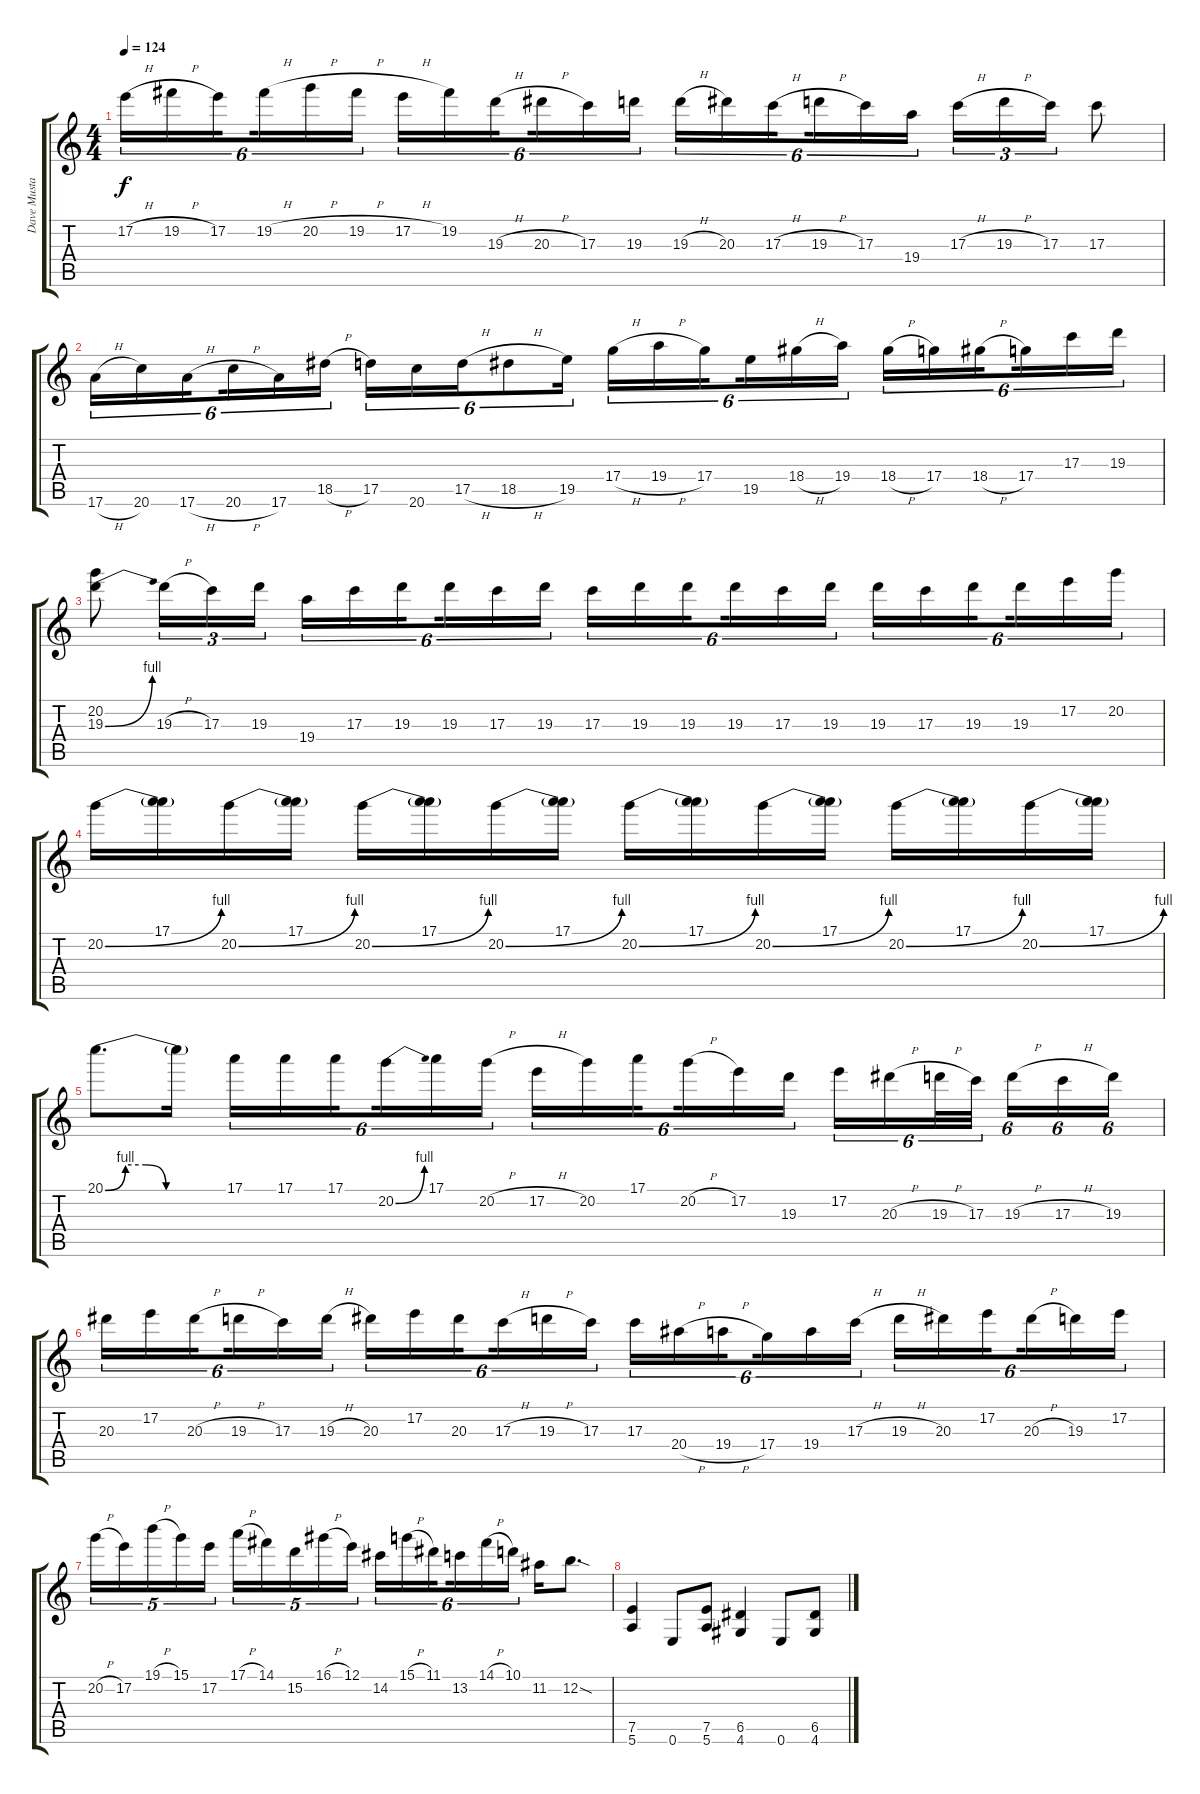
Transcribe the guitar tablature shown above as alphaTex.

\track ("Dave Mustaine" "Dave Musta") {instrument distortionguitar}
\staff {score tabs}
\tuning (E4 B3 G3 D3 A2 E2) {hide}
\ts (4 4)
\tempo 124
\clef g2
\ks c
17.2{h}.16{tu (6 4) dy f} 19.2{h}.16{tu (6 4)} 17.2.16{tu (6 4) beam splitsecondary} 19.2{h}.16{tu (6 4)} 20.2{h}.16{tu (6 4)} 19.2{h}.16{tu (6 4)} 17.2{h}.16{tu (6 4)} 19.2.16{tu (6 4)} 19.3{h}.16{tu (6 4) beam splitsecondary} 20.3{h}.16{tu (6 4)} 17.3.16{tu (6 4)} 19.3.16{tu (6 4)} 19.3{h}.16{tu (6 4)} 20.3.16{tu (6 4)} 17.3{h}.16{tu (6 4) beam splitsecondary} 19.3{h}.16{tu (6 4)} 17.3.16{tu (6 4)} 19.4.16{tu (6 4)} 17.3{h}.16{tu (3 2)} 19.3{h}.16{tu (3 2)} 17.3.16{tu (3 2)} 17.3.8 |
17.6{h}.16{tu (6 4)} 20.6.16{tu (6 4)} 17.6{h}.16{tu (6 4) beam splitsecondary} 20.6{h}.16{tu (6 4)} 17.6.16{tu (6 4)} 18.5{h}.16{tu (6 4)} 17.5.16{tu (6 4)} 20.6.16{tu (6 4)} 17.5{h}.16{tu (6 4)} 18.5{h}.8{tu (6 4)} 19.5.16{tu (6 4)} 17.4{h}.16{tu (6 4)} 19.4{h}.16{tu (6 4)} 17.4.16{tu (6 4) beam splitsecondary} 19.5.16{tu (6 4)} 18.4{h}.16{tu (6 4)} 19.4.16{tu (6 4)} 18.4{h}.16{tu (6 4)} 17.4.16{tu (6 4)} 18.4{h}.16{tu (6 4) beam splitsecondary} 17.4.16{tu (6 4)} 17.3.16{tu (6 4)} 19.3.16{tu (6 4)} |
(20.2 19.3{be (bend 0 0 60 4)}).8 19.3{h}.16{tu (3 2)} 17.3.16{tu (3 2)} 19.3.16{tu (3 2)} 19.4.16{tu (6 4)} 17.3.16{tu (6 4)} 19.3.16{tu (6 4) beam splitsecondary} 19.3.16{tu (6 4)} 17.3.16{tu (6 4)} 19.3.16{tu (6 4)} 17.3.16{tu (6 4)} 19.3.16{tu (6 4)} 19.3.16{tu (6 4) beam splitsecondary} 19.3.16{tu (6 4)} 17.3.16{tu (6 4)} 19.3.16{tu (6 4)} 19.3.16{tu (6 4)} 17.3.16{tu (6 4)} 19.3.16{tu (6 4) beam splitsecondary} 19.3.16{tu (6 4)} 17.2.16{tu (6 4)} 20.2.16{tu (6 4)} |
20.2{be (bend 0 0 60 4)}.16 (17.1 20.2{t}).16 20.2{be (bend 0 0 60 4)}.16 (17.1 20.2{t}).16 20.2{be (bend 0 0 60 4)}.16 (17.1 20.2{t}).16 20.2{be (bend 0 0 60 4)}.16 (17.1 20.2{t}).16 20.2{be (bend 0 0 60 4)}.16 (17.1 20.2{t}).16 20.2{be (bend 0 0 60 4)}.16 (17.1 20.2{t}).16 20.2{be (bend 0 0 60 4)}.16 (17.1 20.2{t}).16 20.2{be (bend 0 0 60 4)}.16 (17.1 20.2{t}).16 |
20.1{be (custom 0 0 10 4 20 4 30 0 60 0)}.8{d} 20.1{t}.16 17.1.16{tu (6 4)} 17.1.16{tu (6 4)} 17.1.16{tu (6 4) beam splitsecondary} 20.2{be (bend 0 0 60 4)}.16{tu (6 4)} 17.1.16{tu (6 4)} 20.2{h}.16{tu (6 4)} 17.2{h}.16{tu (6 4)} 20.2.16{tu (6 4)} 17.1.16{tu (6 4) beam splitsecondary} 20.2{h}.16{tu (6 4)} 17.2.16{tu (6 4)} 19.3.16{tu (6 4)} 17.2.16{tu (6 4)} 20.3{h}.16{tu (6 4)} 19.3{h}.32{tu (6 4)} 17.3.32{tu (6 4) beam splitsecondary} 19.3{h}.16{tu (6 4)} 17.3{h}.16{tu (6 4)} 19.3.16{tu (6 4)} |
20.3.16{tu (6 4)} 17.2.16{tu (6 4)} 20.3{h}.16{tu (6 4) beam splitsecondary} 19.3{h}.16{tu (6 4)} 17.3.16{tu (6 4)} 19.3{h}.16{tu (6 4)} 20.3.16{tu (6 4)} 17.2.16{tu (6 4)} 20.3.16{tu (6 4) beam splitsecondary} 17.3{h}.16{tu (6 4)} 19.3{h}.16{tu (6 4)} 17.3.16{tu (6 4)} 17.3.16{tu (6 4)} 20.4{h}.16{tu (6 4)} 19.4{h}.16{tu (6 4) beam splitsecondary} 17.4.16{tu (6 4)} 19.4.16{tu (6 4)} 17.3{h}.16{tu (6 4)} 19.3{h}.16{tu (6 4)} 20.3.16{tu (6 4)} 17.2.16{tu (6 4) beam splitsecondary} 20.3{h}.16{tu (6 4)} 19.3.16{tu (6 4)} 17.2.16{tu (6 4)} |
20.2{h}.16{tu (5 4)} 17.2.16{tu (5 4)} 19.1{h}.16{tu (5 4)} 15.1.16{tu (5 4)} 17.2.16{tu (5 4)} 17.1{h}.16{tu (5 4)} 14.1.16{tu (5 4)} 15.2.16{tu (5 4)} 16.1{h}.16{tu (5 4)} 12.1.16{tu (5 4)} 14.2.16{tu (6 4)} 15.1{h}.16{tu (6 4)} 11.1.16{tu (6 4) beam splitsecondary} 13.2.16{tu (6 4)} 14.1{h}.16{tu (6 4)} 10.1.16{tu (6 4)} 11.2.16 12.2{sod}.8{d} |
(7.5 5.6).4 0.6.8 (7.5 5.6).8 (6.5 4.6).4 0.6.8 (6.5 4.6).8
